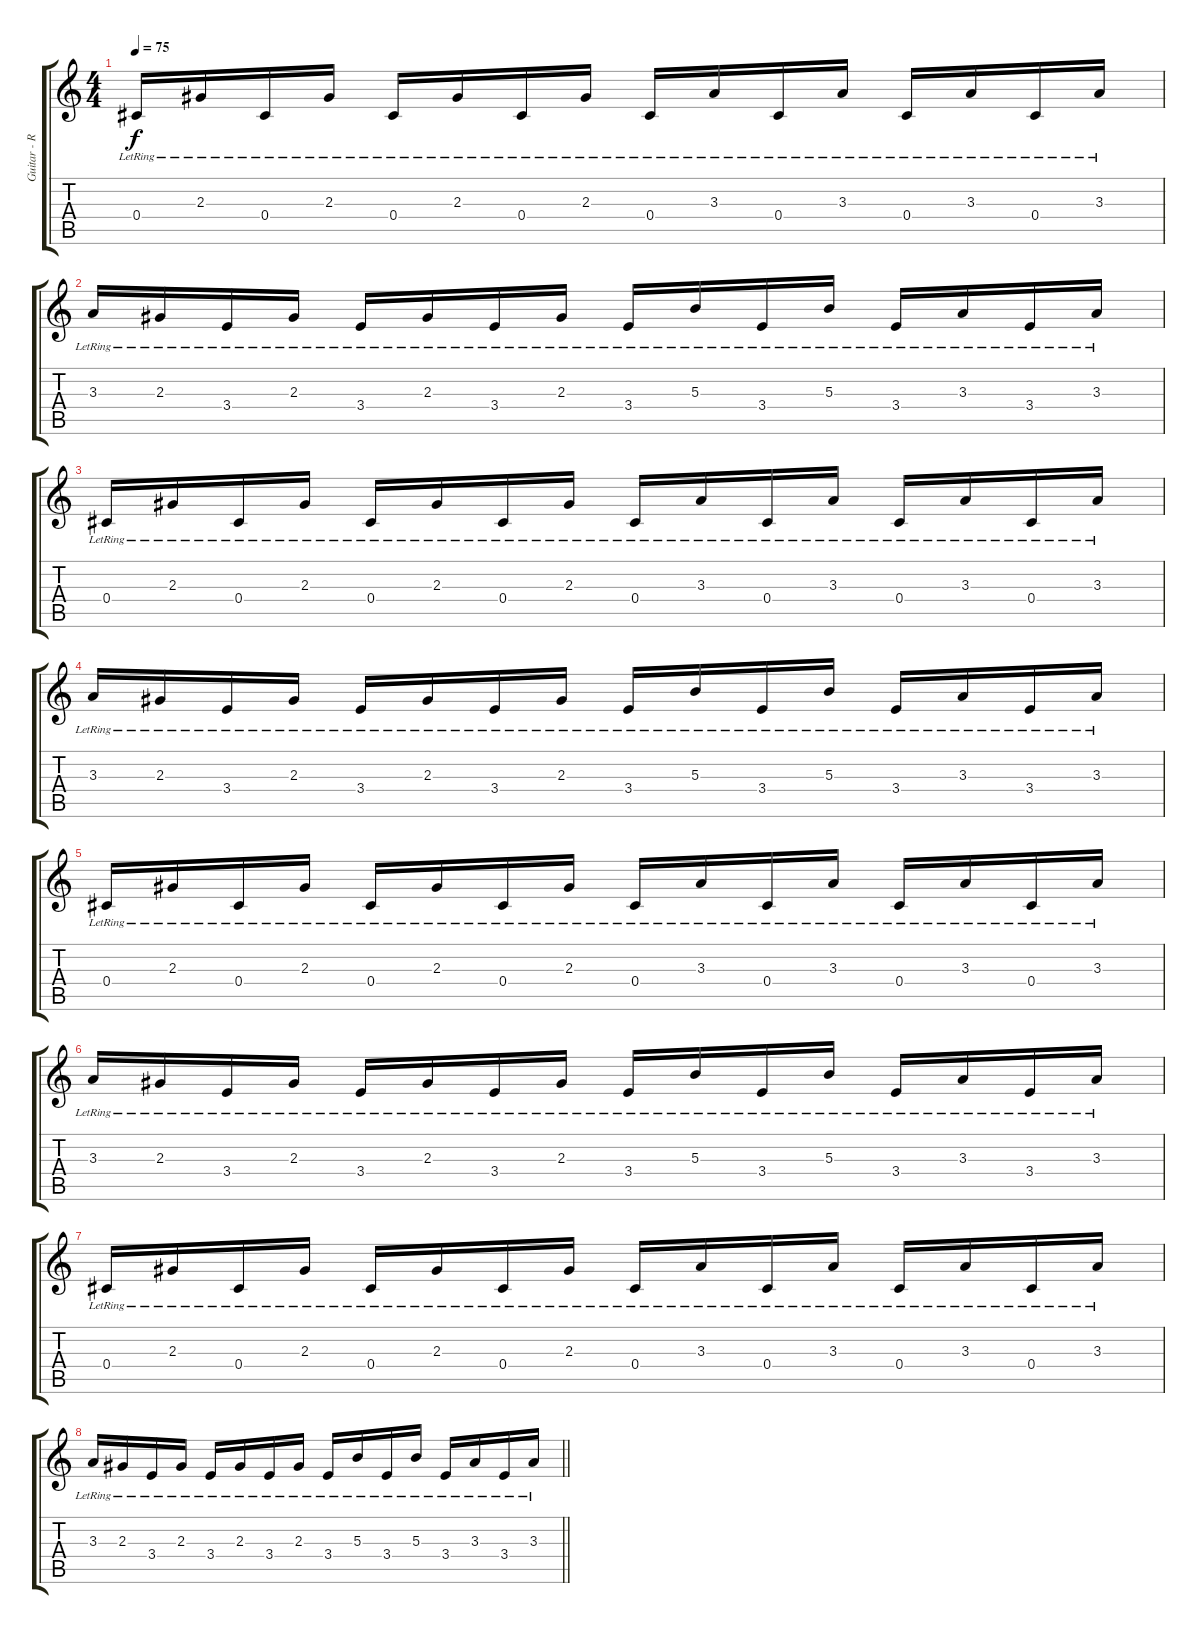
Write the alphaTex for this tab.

\track ("Guitar - Ryan Hernandez" "Guitar - R") {instrument electricguitarclean}
\staff {score tabs}
\tuning (Eb4 Bb3 Gb3 Db3 Ab2 Db2) {hide}
\ts (4 4)
\tempo 75
\clef g2
\ks c
0.4{lr}.16{dy f} 2.3{lr}.16 0.4{lr}.16 2.3{lr}.16 0.4{lr}.16 2.3{lr}.16 0.4{lr}.16 2.3{lr}.16 0.4{lr}.16 3.3{lr}.16 0.4{lr}.16 3.3{lr}.16 0.4{lr}.16 3.3{lr}.16 0.4{lr}.16 3.3{lr}.16 |
3.3{lr}.16 2.3{lr}.16 3.4{lr}.16 2.3{lr}.16 3.4{lr}.16 2.3{lr}.16 3.4{lr}.16 2.3{lr}.16 3.4{lr}.16 5.3{lr}.16 3.4{lr}.16 5.3{lr}.16 3.4{lr}.16 3.3{lr}.16 3.4{lr}.16 3.3{lr}.16 |
0.4{lr}.16 2.3{lr}.16 0.4{lr}.16 2.3{lr}.16 0.4{lr}.16 2.3{lr}.16 0.4{lr}.16 2.3{lr}.16 0.4{lr}.16 3.3{lr}.16 0.4{lr}.16 3.3{lr}.16 0.4{lr}.16 3.3{lr}.16 0.4{lr}.16 3.3{lr}.16 |
3.3{lr}.16 2.3{lr}.16 3.4{lr}.16 2.3{lr}.16 3.4{lr}.16 2.3{lr}.16 3.4{lr}.16 2.3{lr}.16 3.4{lr}.16 5.3{lr}.16 3.4{lr}.16 5.3{lr}.16 3.4{lr}.16 3.3{lr}.16 3.4{lr}.16 3.3{lr}.16 |
0.4{lr}.16 2.3{lr}.16 0.4{lr}.16 2.3{lr}.16 0.4{lr}.16 2.3{lr}.16 0.4{lr}.16 2.3{lr}.16 0.4{lr}.16 3.3{lr}.16 0.4{lr}.16 3.3{lr}.16 0.4{lr}.16 3.3{lr}.16 0.4{lr}.16 3.3{lr}.16 |
3.3{lr}.16 2.3{lr}.16 3.4{lr}.16 2.3{lr}.16 3.4{lr}.16 2.3{lr}.16 3.4{lr}.16 2.3{lr}.16 3.4{lr}.16 5.3{lr}.16 3.4{lr}.16 5.3{lr}.16 3.4{lr}.16 3.3{lr}.16 3.4{lr}.16 3.3{lr}.16 |
0.4{lr}.16 2.3{lr}.16 0.4{lr}.16 2.3{lr}.16 0.4{lr}.16 2.3{lr}.16 0.4{lr}.16 2.3{lr}.16 0.4{lr}.16 3.3{lr}.16 0.4{lr}.16 3.3{lr}.16 0.4{lr}.16 3.3{lr}.16 0.4{lr}.16 3.3{lr}.16 |
\barLineRight lightlight
3.3{lr}.16 2.3{lr}.16 3.4{lr}.16 2.3{lr}.16 3.4{lr}.16 2.3{lr}.16 3.4{lr}.16 2.3{lr}.16 3.4{lr}.16 5.3{lr}.16 3.4{lr}.16 5.3{lr}.16 3.4{lr}.16 3.3{lr}.16 3.4{lr}.16 3.3{lr}.16
